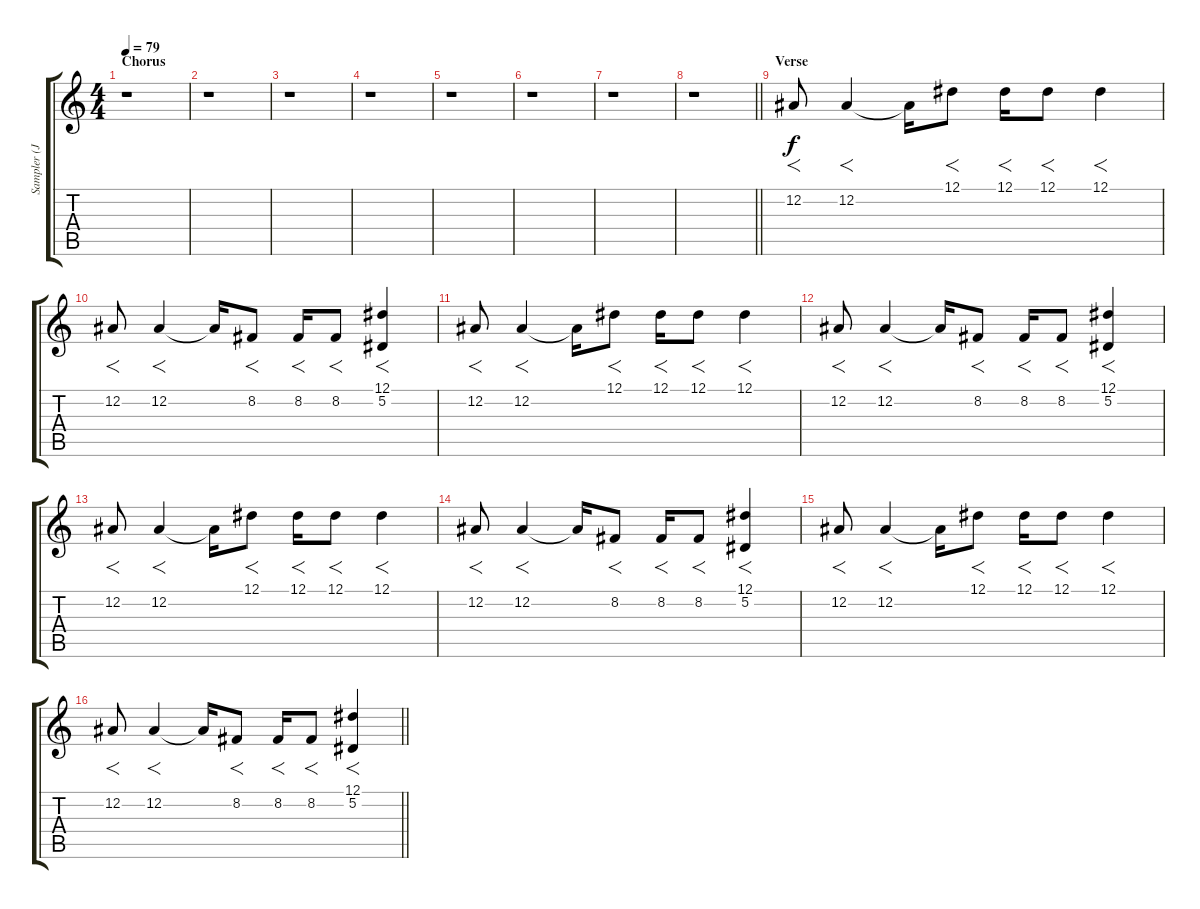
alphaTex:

\track ("Sampler (Joseph Hahn)" "Sampler (J") {instrument lead1square}
\staff {score tabs}
\tuning (Eb4 Bb3 Gb3 Db3 Ab2 Db2) {hide}
\ts (4 4)
\section ("" "Chorus")
\tempo 79
\clef g2
\ks c
r.1{dy f} |
r.1 |
r.1 |
r.1 |
r.1 |
r.1 |
r.1 |
\barLineRight lightlight
r.1 |
\section ("" "Verse")
12.2.8{f} 12.2.4{f} 12.2{t}.16 12.1.8{f} 12.1.16{f} 12.1.8{f} 12.1.4{f} |
12.2.8{f} 12.2.4{f} 12.2{t}.16 8.2.8{f} 8.2.16{f} 8.2.8{f} (12.1 5.2).4{f} |
12.2.8{f} 12.2.4{f} 12.2{t}.16 12.1.8{f} 12.1.16{f} 12.1.8{f} 12.1.4{f} |
12.2.8{f} 12.2.4{f} 12.2{t}.16 8.2.8{f} 8.2.16{f} 8.2.8{f} (12.1 5.2).4{f} |
12.2.8{f} 12.2.4{f} 12.2{t}.16 12.1.8{f} 12.1.16{f} 12.1.8{f} 12.1.4{f} |
12.2.8{f} 12.2.4{f} 12.2{t}.16 8.2.8{f} 8.2.16{f} 8.2.8{f} (12.1 5.2).4{f} |
12.2.8{f} 12.2.4{f} 12.2{t}.16 12.1.8{f} 12.1.16{f} 12.1.8{f} 12.1.4{f} |
\barLineRight lightlight
12.2.8{f} 12.2.4{f} 12.2{t}.16 8.2.8{f} 8.2.16{f} 8.2.8{f} (12.1 5.2).4{f}
